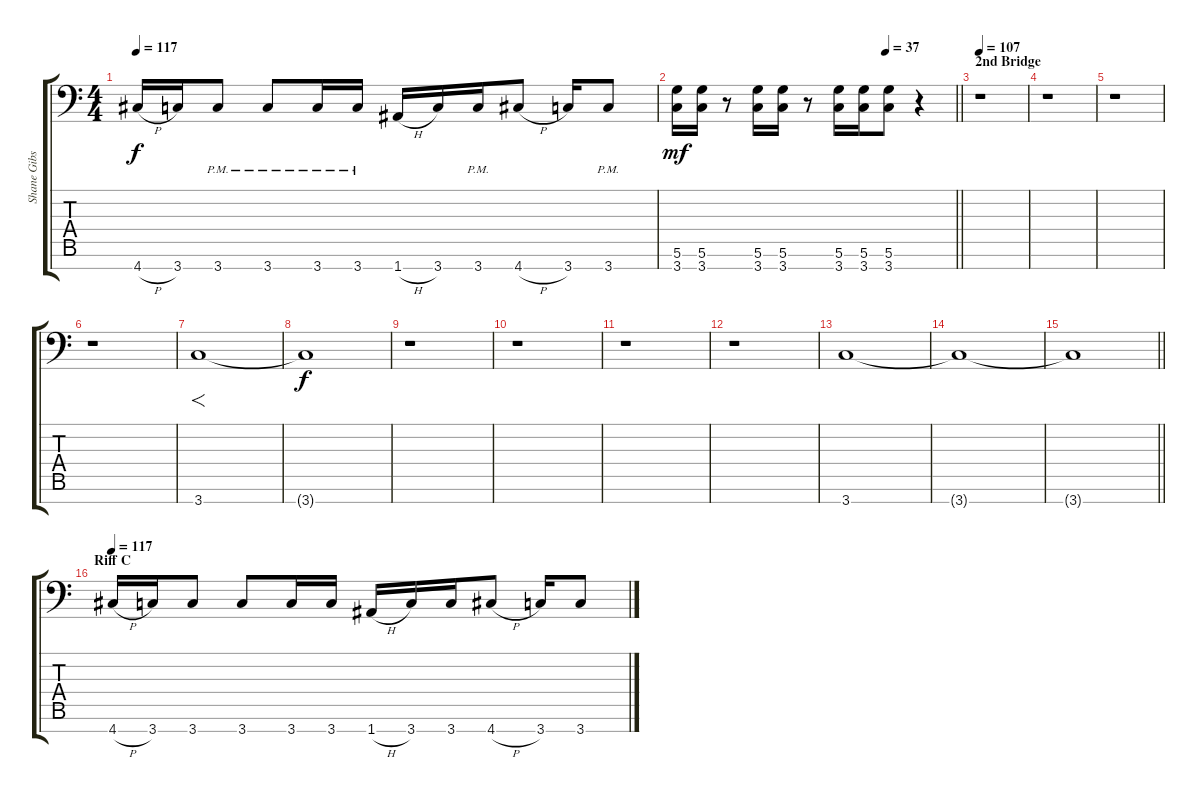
\track ("Shane Gibson" "Shane Gibs") {instrument distortionguitar}
\staff {score tabs}
\tuning (D4 A3 F3 C3 G2 D2 A1) {hide}
\ts (4 4)
\tempo 117
\clef f4
\ks c
4.7{h}.16{dy f} 3.7.16 3.7{pm}.8 3.7{pm}.8 3.7{pm}.16 3.7{pm}.16 1.7{h}.16 3.7.16 3.7{pm}.16 4.7{h}.8 3.7.16 3.7{pm}.8 |
\tempo (37 0.75)
\barLineRight lightlight
(5.6 3.7).16{dy mf} (5.6 3.7).16 r.8 (5.6 3.7).16 (5.6 3.7).16 r.8 (5.6 3.7).16 (5.6 3.7).16 (5.6 3.7).8 r.4 |
\section ("" "2nd Bridge")
\tempo 107
r.1 |
r.1 |
r.1 |
r.1 |
3.7.1{f} |
3.7{t}.1{dy f} |
r.1 |
r.1 |
r.1 |
r.1{volume 0} |
3.7.1{volume 4} |
3.7{t}.1{volume 7} |
\barLineRight lightlight
3.7{t}.1{volume 14} |
\section ("" "Riff C")
\tempo 117
4.7{h}.16{volume 14} 3.7.16 3.7.8 3.7.8 3.7.16 3.7.16 1.7{h}.16 3.7.16 3.7.16 4.7{h}.8 3.7.16 3.7.8
